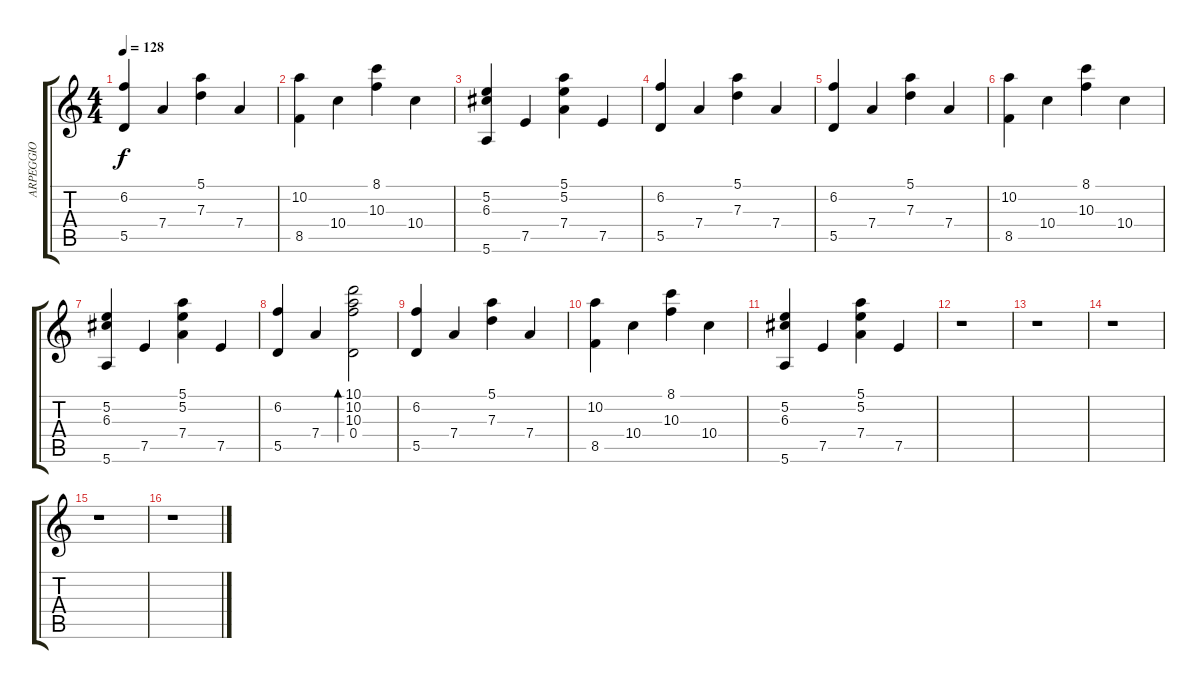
\track ("ARPEGGIO" "ARPEGGIO") {instrument acousticguitarnylon}
\staff {score tabs}
\tuning (E4 B3 G3 D3 A2 E2) {hide}
\ts (4 4)
\tempo 128
\clef g2
\ks c
(6.2 5.5).4{dy f} 7.4.4 (5.1 7.3).4 7.4.4 |
(10.2 8.5).4 10.4.4 (8.1 10.3).4 10.4.4 |
(5.2 6.3 5.6).4 7.5.4 (5.1 5.2 7.4).4 7.5.4 |
(6.2 5.5).4 7.4.4 (5.1 7.3).4 7.4.4 |
(6.2 5.5).4 7.4.4 (5.1 7.3).4 7.4.4 |
(10.2 8.5).4 10.4.4 (8.1 10.3).4 10.4.4 |
(5.2 6.3 5.6).4 7.5.4 (5.1 5.2 7.4).4 7.5.4 |
(6.2 5.5).4 7.4.4 (10.1 10.2 10.3 0.4).2{bd 30} |
(6.2 5.5).4 7.4.4 (5.1 7.3).4 7.4.4 |
(10.2 8.5).4 10.4.4 (8.1 10.3).4 10.4.4 |
(5.2 6.3 5.6).4 7.5.4 (5.1 5.2 7.4).4 7.5.4 |
r.1 |
r.1 |
r.1 |
r.1 |
r.1
